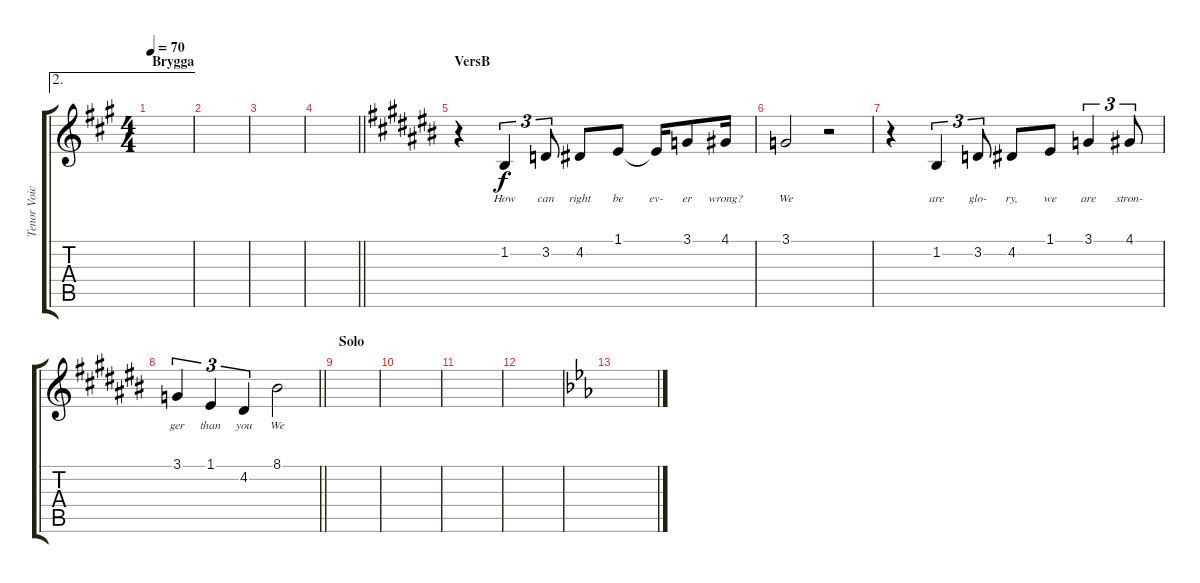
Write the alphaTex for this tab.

\track ("Tenor Voice" "Tenor Voic") {instrument voiceoohs}
\staff {score tabs}
\tuning (E4 B3 G3 D3 A2 E2) {hide}
\ae 2
\ts (4 4)
\section ("" "Brygga")
\tempo 70
\clef g2
\ks f#minor
|
|
|
\barLineRight lightlight
|
\section ("" "VersB")
\ks a#minor
r.4 1.2.4{tu (3 2) lyrics (0 "How") lyrics (1 "") lyrics (2 "") lyrics (3 "") lyrics (4 "")} 3.2.8{tu (3 2) lyrics (0 "can") lyrics (1 "") lyrics (2 "") lyrics (3 "") lyrics (4 "")} 4.2.8{lyrics (0 "right") lyrics (1 "") lyrics (2 "") lyrics (3 "") lyrics (4 "")} 1.1.8{lyrics (0 "be") lyrics (1 "") lyrics (2 "") lyrics (3 "") lyrics (4 "")} 1.1{t}.16{lyrics (0 "ev-") lyrics (1 "") lyrics (2 "") lyrics (3 "") lyrics (4 "")} 3.1.8{lyrics (0 "er") lyrics (1 "") lyrics (2 "") lyrics (3 "") lyrics (4 "")} 4.1.16{lyrics (0 "wrong?") lyrics (1 "") lyrics (2 "") lyrics (3 "") lyrics (4 "")} |
3.1.2{lyrics (0 "We") lyrics (1 "") lyrics (2 "") lyrics (3 "") lyrics (4 "")} r.2 |
r.4 1.2.4{tu (3 2) lyrics (0 "are") lyrics (1 "") lyrics (2 "") lyrics (3 "") lyrics (4 "")} 3.2.8{tu (3 2) lyrics (0 "glo-") lyrics (1 "") lyrics (2 "") lyrics (3 "") lyrics (4 "")} 4.2.8{lyrics (0 "ry,") lyrics (1 "") lyrics (2 "") lyrics (3 "") lyrics (4 "")} 1.1.8{lyrics (0 "we") lyrics (1 "") lyrics (2 "") lyrics (3 "") lyrics (4 "")} 3.1.4{tu (3 2) lyrics (0 "are") lyrics (1 "") lyrics (2 "") lyrics (3 "") lyrics (4 "")} 4.1.8{tu (3 2) lyrics (0 "stron-") lyrics (1 "") lyrics (2 "") lyrics (3 "") lyrics (4 "")} |
\barLineRight lightlight
3.1.4{tu (3 2) lyrics (0 "ger") lyrics (1 "") lyrics (2 "") lyrics (3 "") lyrics (4 "")} 1.1.4{tu (3 2) lyrics (0 "than") lyrics (1 "") lyrics (2 "") lyrics (3 "") lyrics (4 "")} 4.2.4{tu (3 2) lyrics (0 "you") lyrics (1 "") lyrics (2 "") lyrics (3 "") lyrics (4 "")} 8.1.2{lyrics (0 "We") lyrics (1 "") lyrics (2 "") lyrics (3 "") lyrics (4 "")} |
\section ("" "Solo")
|
|
|
|
\ks cminor
